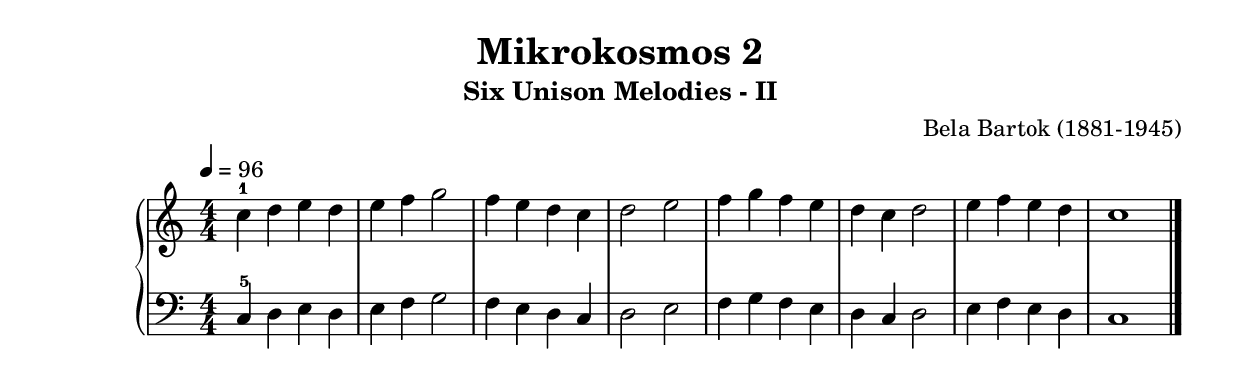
\version "2.22"

\header {
  title = 	"Mikrokosmos 2"
  subtitle = "Six Unison Melodies - II"
  composer =	"Bela Bartok (1881-1945)"
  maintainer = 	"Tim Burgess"
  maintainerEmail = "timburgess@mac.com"
}

righthand =  {
  \key c \major
  \numericTimeSignature \time 4/4
  \clef "treble"
  \tempo 4 = 96
  \relative c'' {
  c-1 d e d e f g2 f4 e d c d2 e f4 g f e d c d2 e4 f e d c1 \bar "|."
  }
}

lefthand =  {
  \key c \major
  \numericTimeSignature \time 4/4
  \clef "bass"
  c4-5 d e d e f g2 f4 e d c d2 e f4 g f e d c d2 e4 f e d c1 \bar "|."

}

\score {
   \context PianoStaff << 
    \context Staff = "one" <<
      \righthand
    >>
    \context Staff = "two" <<
      \lefthand
    >>
  >>
  \layout { }
  \midi { }
}
   
